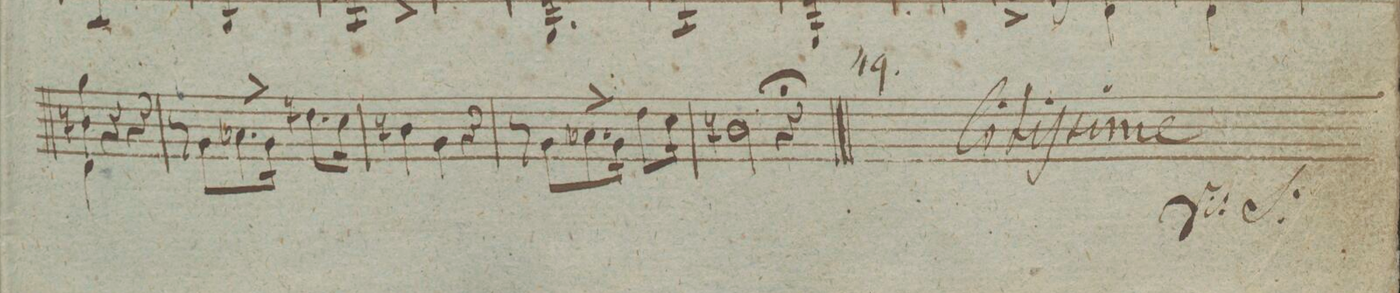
**kern	**dynam
*I"Violino Imo	*
*clefG2	*
*k[b-e-a-d-]	*
*met(c|)	*
*M3/4	*
4gg\ 4bn\ 4d-\	.
4r	.
4r	.
=107	=107
8r	.
8g\L	.
8.a-X^\	.
16g\Jk	.
8.ddn\L	.
16cc\Jk	.
=108	=108
4bn\	.
4g\	.
4r	.
=109	=109
8r	.
8g\L	.
8.a-X^\	.
16g\Jk	.
8.dd-\L	.
16cc\Jk	.
=110	=110
2bn\	.
4r;	.
=111||	=111||
*k[]	*
*M2/2	*
*met(c|)	*
*mmet(c|)	*
*-	*-
